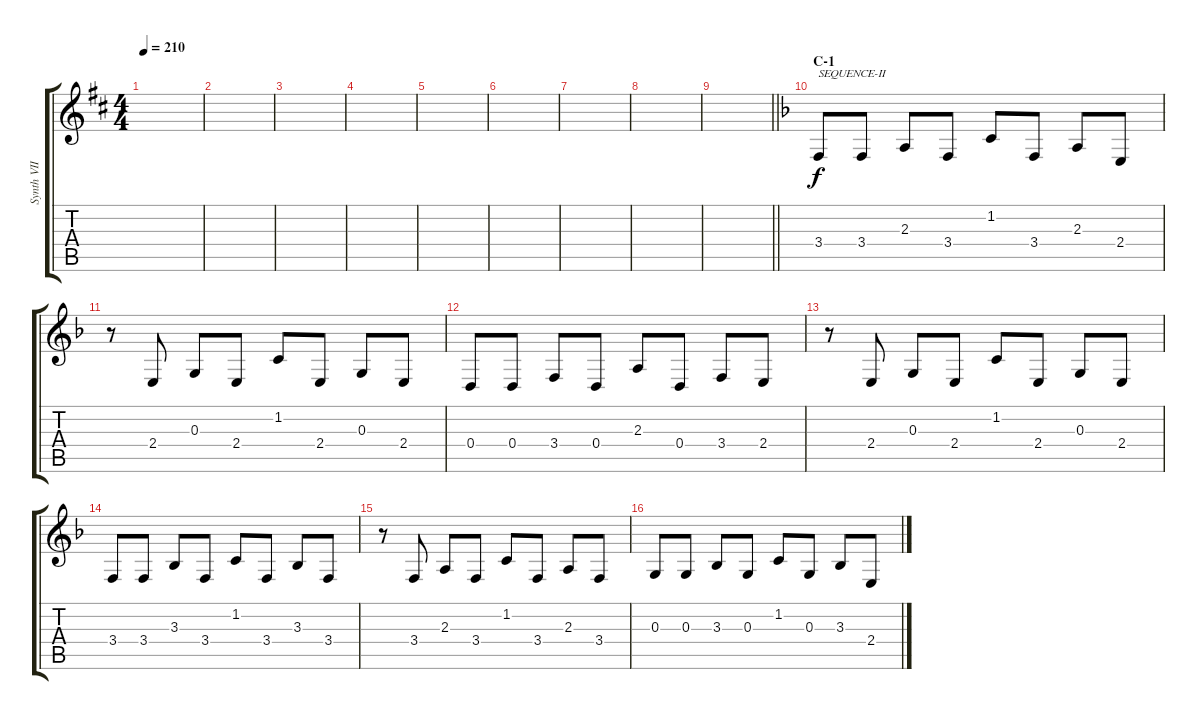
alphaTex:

\track ("Synth VII (Kotobuki Tsumugi)" "Synth VII ") {instrument lead2sawtooth}
\staff {score tabs}
\tuning (E4 B3 G3 D3 A2 E2) {hide}
\ts (4 4)
\tempo 210
\clef g2
\ks d
|
|
|
|
|
|
|
|
\barLineRight lightlight
|
\section ("" "C-1")
\ks f
3.4.8{txt "SEQUENCE-II"} 3.4.8 2.3.8 3.4.8 1.2.8 3.4.8 2.3.8 2.4.8 |
r.8 2.4.8 0.3.8 2.4.8 1.2.8 2.4.8 0.3.8 2.4.8 |
0.4.8 0.4.8 3.4.8 0.4.8 2.3.8 0.4.8 3.4.8 2.4.8 |
r.8 2.4.8 0.3.8 2.4.8 1.2.8 2.4.8 0.3.8 2.4.8 |
3.4.8 3.4.8 3.3.8 3.4.8 1.2.8 3.4.8 3.3.8 3.4.8 |
r.8 3.4.8 2.3.8 3.4.8 1.2.8 3.4.8 2.3.8 3.4.8 |
0.3.8 0.3.8 3.3.8 0.3.8 1.2.8 0.3.8 3.3.8 2.4.8
